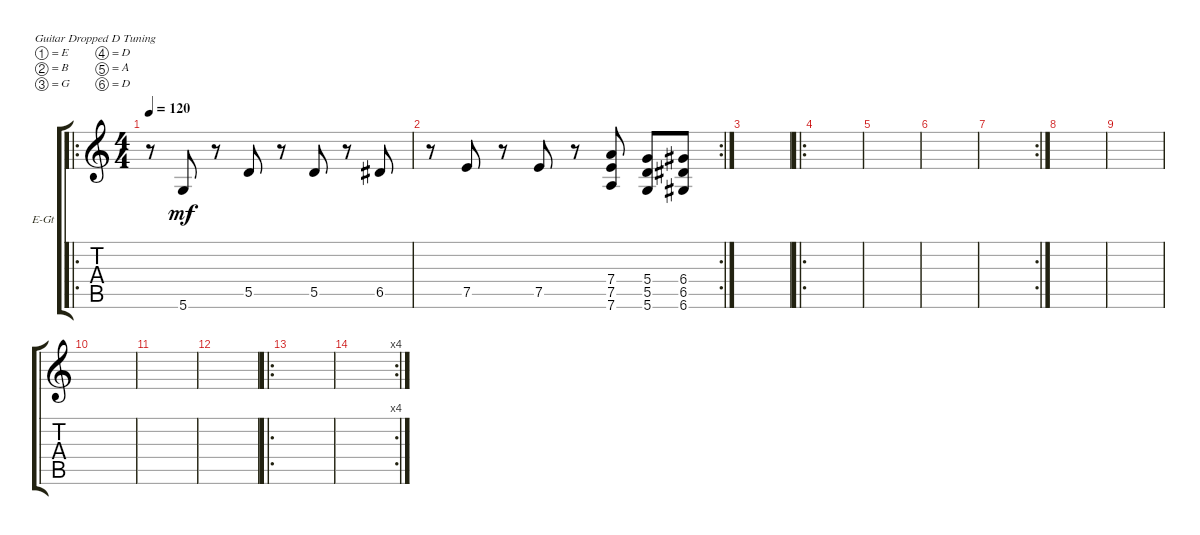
\defaultSystemsLayout 4
\bracketExtendMode groupsimilarinstruments
\firstSystemTrackNameOrientation horizontal
\otherSystemsTrackNameOrientation horizontal
\track ("dis1" "E-Gt") {instrument distortionguitar}
\staff {score tabs}
\tuning (E4 B3 G3 D3 A2 D2)
\ro
\ts (4 4)
\tempo 120
\clef g2
\ks c
r.8{dy mf} 5.6.8 r.8 5.5.8 r.8 5.5.8 r.8 6.5.8 |
\rc 2
r.8 7.5.8 r.8 7.5.8 r.8 (7.6 7.5 7.4).8 (5.4 5.5 5.6).8 (6.6 6.5 6.4).8 |
|
\ro
|
|
|
\rc 2
|
|
|
|
|
|
\ro
|
\rc 4
